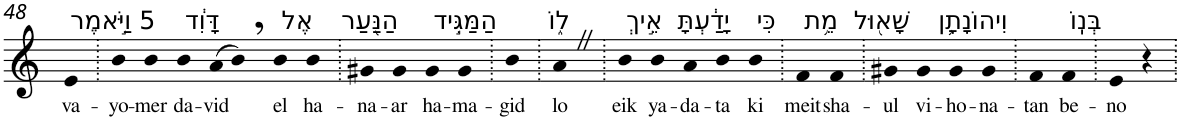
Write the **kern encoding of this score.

**kern	**text
*part1	*part1
*staff1	*staff1
*I"Piano	*
*I'Pno	*
!!LO:PB:g=z
*clefG2	*
*k[]	*
=48	=48
!LO:TX:a:t=5 וַיֹּ֣אמֶר	!
!	!LO:LY:b
4e	va-
=49.	=49.
!	!LO:LY:b
4b	-yo-
!	!LO:LY:b
4b	-mer
!LO:TX:a:t=דָּוִ֔ד	!
!	!LO:LY:b
4b	da-
!	!LO:LY:b
(>8a	-vid
8b,)	.
!LO:TX:a:t=אֶל	!
!	!LO:LY:b
4b	el
!LO:TX:a:t=הַנַּ֖עַר	!
!	!LO:LY:b
4b	ha-
=50.	=50.
!	!LO:LY:b
4g#X	-na-
!	!LO:LY:b
4g#	-ar
!LO:TX:a:t=הַמַּגִּ֣יד	!
!	!LO:LY:b
4g#	ha-
!	!LO:LY:b
4g#	-ma-
=51.	=51.
!	!LO:LY:b
4b	-gid
=52.	=52.
!LO:TX:a:t=ל֑וֹ	!
!	!LO:LY:b
4aZ	lo
=53.	=53.
!LO:TX:a:t=אֵ֣יךְ	!
!	!LO:LY:b
4b	eik
!LO:TX:a:t=יָדַ֔עְתָּ	!
!	!LO:LY:b
4b	ya-
!	!LO:LY:b
4a	-da-
!	!LO:LY:b
4b	-ta
!LO:TX:a:t=כִּי	!
!	!LO:LY:b
4b	ki
=54.	=54.
!LO:TX:a:t=מֵ֥ת	!
!	!LO:LY:b
4f	meit
!LO:TX:a:t=שָׁא֖וּל	!
!	!LO:LY:b
4f	sha-
=55.	=55.
!	!LO:LY:b
4g#X	-ul
!LO:TX:a:t=וִיהוֹנָתָ֥ן	!
!	!LO:LY:b
4g#	vi-
!	!LO:LY:b
4g#	-ho-
!	!LO:LY:b
4g#	-na-
=56.	=56.
!	!LO:LY:b
4f	-tan
!LO:TX:a:t=בְּנֽוֹ	!
!	!LO:LY:b
4f	be-
=57.	=57.
!	!LO:LY:b
4e	-no
4r	.
=.	=.
*-	*-
